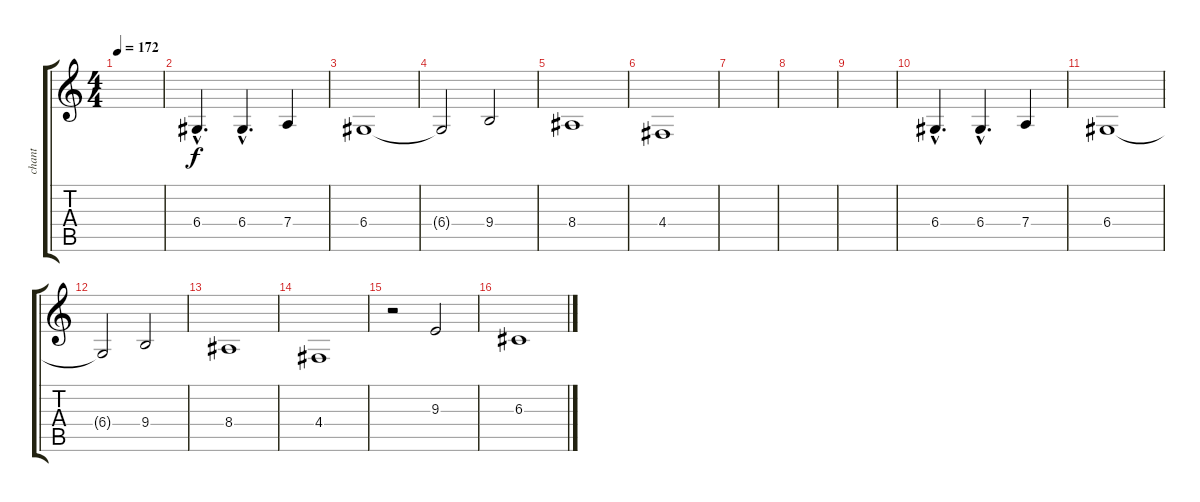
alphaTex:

\track ("chant" "chant") {instrument choiraahs}
\staff {score tabs}
\tuning (E4 B3 G3 D3 A2 E2) {hide}
\ts (4 4)
\tempo 172
\clef g2
\ks c
|
6.4{hac}.4{d} 6.4{hac}.4{d} 7.4.4 |
6.4.1 |
6.4{t}.2 9.4.2 |
8.4.1 |
4.4.1 |
|
|
|
6.4{hac}.4{d} 6.4{hac}.4{d} 7.4.4 |
6.4.1 |
6.4{t}.2 9.4.2 |
8.4.1 |
4.4.1 |
r.2 9.3.2 |
6.3.1
